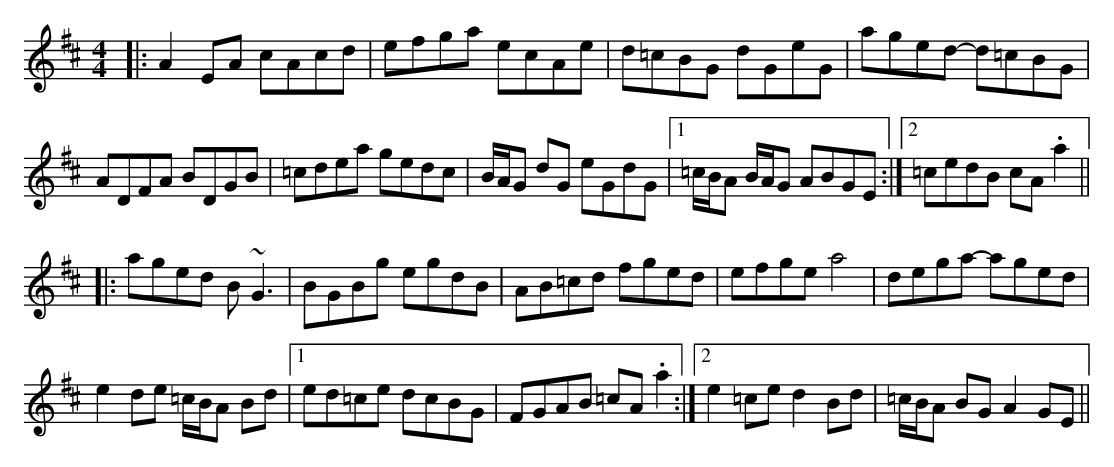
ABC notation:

X:1
M:4/4
K:Amix
|:A2EA cAcd|efga ecAe|d=cBG dGeG|aged- d=cBG|
ADFA BDGB|=cdea gedc|B/A/G dG eGdG|1 =c/B/A B/A/G ABGE:|2 =cedB cA .a2||
|:aged B~G3|BGBg egdB|AB=cd fged|efge a4|dega- aged|
e2de =c/B/A Bd|1 ed=ce dcBG|FGAB =cA.a2:|2 e2=ce d2Bd|=c/B/A BG A2GE||
